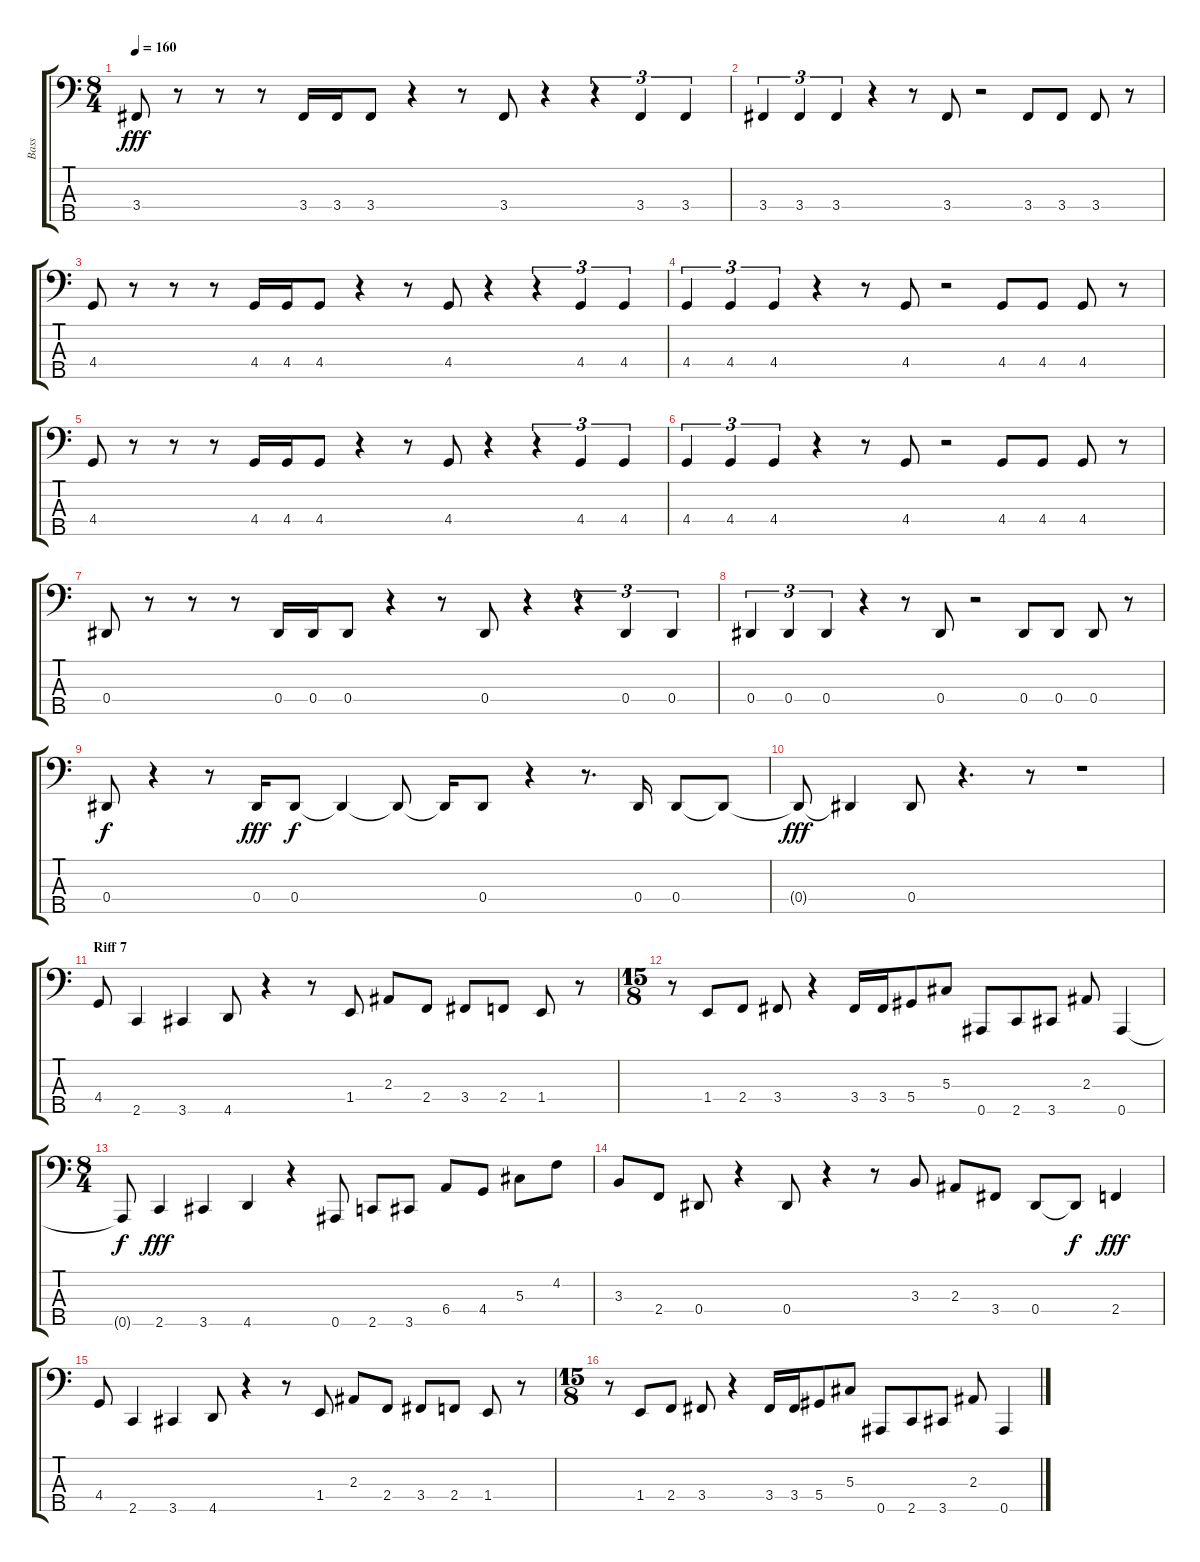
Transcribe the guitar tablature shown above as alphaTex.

\track ("Bass" "Bass") {instrument electricbassfinger}
\staff {score tabs}
\tuning (Gb2 Db2 Ab1 Eb1 Bb0) {hide}
\ts (8 4)
\tempo 160
\clef f4
\ks c
3.4.8{dy fff} r.8 r.8 r.8 3.4.16 3.4.16 3.4.8 r.4 r.8 3.4.8 r.4 r.4{tu (3 2)} 3.4.4{tu (3 2)} 3.4.4{tu (3 2)} |
3.4.4{tu (3 2)} 3.4.4{tu (3 2)} 3.4.4{tu (3 2)} r.4 r.8 3.4.8 r.2 3.4.8 3.4.8 3.4.8 r.8 |
4.4.8 r.8 r.8 r.8 4.4.16 4.4.16 4.4.8 r.4 r.8 4.4.8 r.4 r.4{tu (3 2)} 4.4.4{tu (3 2)} 4.4.4{tu (3 2)} |
4.4.4{tu (3 2)} 4.4.4{tu (3 2)} 4.4.4{tu (3 2)} r.4 r.8 4.4.8 r.2 4.4.8 4.4.8 4.4.8 r.8 |
4.4.8 r.8 r.8 r.8 4.4.16 4.4.16 4.4.8 r.4 r.8 4.4.8 r.4 r.4{tu (3 2)} 4.4.4{tu (3 2)} 4.4.4{tu (3 2)} |
4.4.4{tu (3 2)} 4.4.4{tu (3 2)} 4.4.4{tu (3 2)} r.4 r.8 4.4.8 r.2 4.4.8 4.4.8 4.4.8 r.8 |
0.4.8 r.8 r.8 r.8 0.4.16 0.4.16 0.4.8 r.4 r.8 0.4.8 r.4 r.4{tu (3 2)} 0.4.4{tu (3 2)} 0.4.4{tu (3 2)} |
0.4.4{tu (3 2)} 0.4.4{tu (3 2)} 0.4.4{tu (3 2)} r.4 r.8 0.4.8 r.2 0.4.8 0.4.8 0.4.8 r.8 |
0.4.8{dy f} r.4 r.8 0.4.16{dy fff} 0.4.8{dy f} 0.4{t}.4 0.4{t}.8 0.4{t}.16 0.4.8 r.4 r.8{d} 0.4.16 0.4.8 0.4{t}.8 |
0.4{t}.8{dy fff} 0.4{t}.4 0.4.8 r.4{d} r.8 r.1 |
\section ("" "Riff 7")
4.4.8 2.5.4 3.5.4 4.5.8 r.4 r.8 1.4.8 2.3.8 2.4.8 3.4.8 2.4.8 1.4.8 r.8 |
\ts (15 8)
r.8 1.4.8 2.4.8 3.4.8 r.4 3.4.16 3.4.16 5.4.8 5.3.8 0.5.8 2.5.8 3.5.8 2.3.8 0.5.4 |
\ts (8 4)
0.5{t}.8{dy f} 2.5.4{dy fff} 3.5.4 4.5.4 r.4 0.5.8 2.5.8 3.5.8 6.4.8 4.4.8 5.3.8 4.2.8 |
3.3.8 2.4.8 0.4.8 r.4 0.4.8 r.4 r.8 3.3.8 2.3.8 3.4.8 0.4.8 0.4{t}.8{dy f} 2.4.4{dy fff} |
4.4.8 2.5.4 3.5.4 4.5.8 r.4 r.8 1.4.8 2.3.8 2.4.8 3.4.8 2.4.8 1.4.8 r.8 |
\ts (15 8)
r.8 1.4.8 2.4.8 3.4.8 r.4 3.4.16 3.4.16 5.4.8 5.3.8 0.5.8 2.5.8 3.5.8 2.3.8 0.5.4
